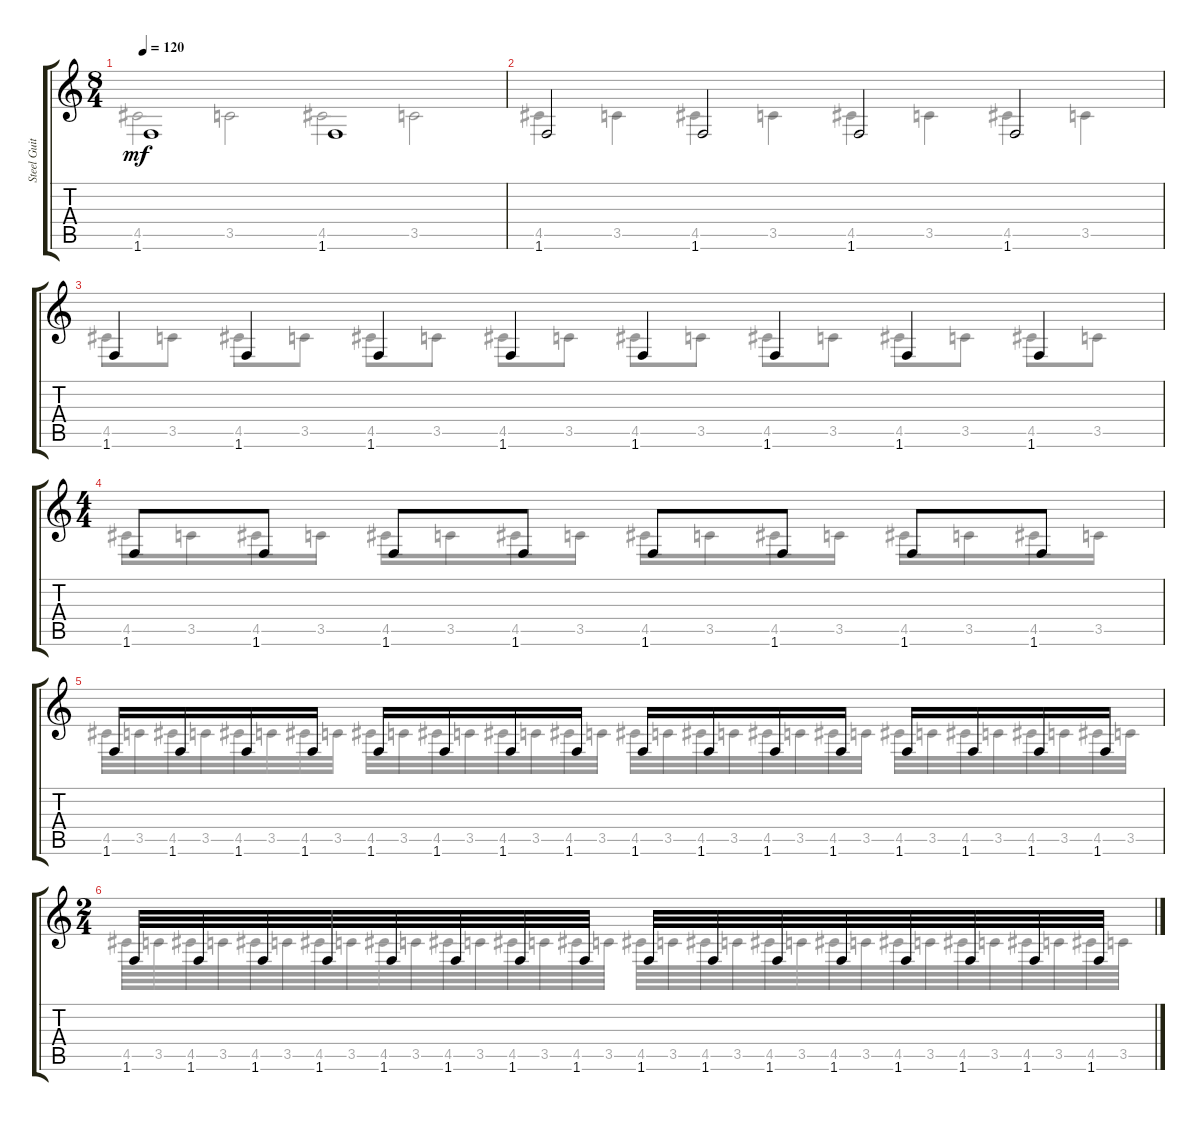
\track ("Steel Guitar" "Steel Guit") {instrument acousticguitarsteel}
\staff {score tabs}
\tuning (E4 B3 G3 D3 A2 E2) {hide}
\voice
\ts (8 4)
\tempo 120
\clef g2
\ks c
1.6.1{dy mf instrument acousticguitarsteel} 1.6.1 |
1.6.2 1.6.2 1.6.2 1.6.2 |
1.6.4 1.6.4 1.6.4 1.6.4 1.6.4 1.6.4 1.6.4 1.6.4 |
\ts (4 4)
1.6.8 1.6.8 1.6.8 1.6.8 1.6.8 1.6.8 1.6.8 1.6.8 |
1.6.16 1.6.16 1.6.16 1.6.16 1.6.16 1.6.16 1.6.16 1.6.16 1.6.16 1.6.16 1.6.16 1.6.16 1.6.16 1.6.16 1.6.16 1.6.16 |
\ts (2 4)
1.6.32 1.6.32 1.6.32 1.6.32 1.6.32 1.6.32 1.6.32 1.6.32 1.6.32 1.6.32 1.6.32 1.6.32 1.6.32 1.6.32 1.6.32 1.6.32
\voice
\clef g2
\ottava regular
\simile none
\ks c
4.5.2{dy mf} 3.5.2 4.5.2 3.5.2 |
4.5.4 3.5.4 4.5.4 3.5.4 4.5.4 3.5.4 4.5.4 3.5.4 |
4.5.8 3.5.8 4.5.8 3.5.8 4.5.8 3.5.8 4.5.8 3.5.8 4.5.8 3.5.8 4.5.8 3.5.8 4.5.8 3.5.8 4.5.8 3.5.8 |
4.5.16 3.5.16 4.5.16 3.5.16 4.5.16 3.5.16 4.5.16 3.5.16 4.5.16 3.5.16 4.5.16 3.5.16 4.5.16 3.5.16 4.5.16 3.5.16 |
4.5.32 3.5.32 4.5.32 3.5.32 4.5.32 3.5.32 4.5.32 3.5.32 4.5.32 3.5.32 4.5.32 3.5.32 4.5.32 3.5.32 4.5.32 3.5.32 4.5.32 3.5.32 4.5.32 3.5.32 4.5.32 3.5.32 4.5.32 3.5.32 4.5.32 3.5.32 4.5.32 3.5.32 4.5.32 3.5.32 4.5.32 3.5.32 |
4.5.64 3.5.64 4.5.64 3.5.64 4.5.64 3.5.64 4.5.64 3.5.64 4.5.64 3.5.64 4.5.64 3.5.64 4.5.64 3.5.64 4.5.64 3.5.64 4.5.64 3.5.64 4.5.64 3.5.64 4.5.64 3.5.64 4.5.64 3.5.64 4.5.64 3.5.64 4.5.64 3.5.64 4.5.64 3.5.64 4.5.64 3.5.64
